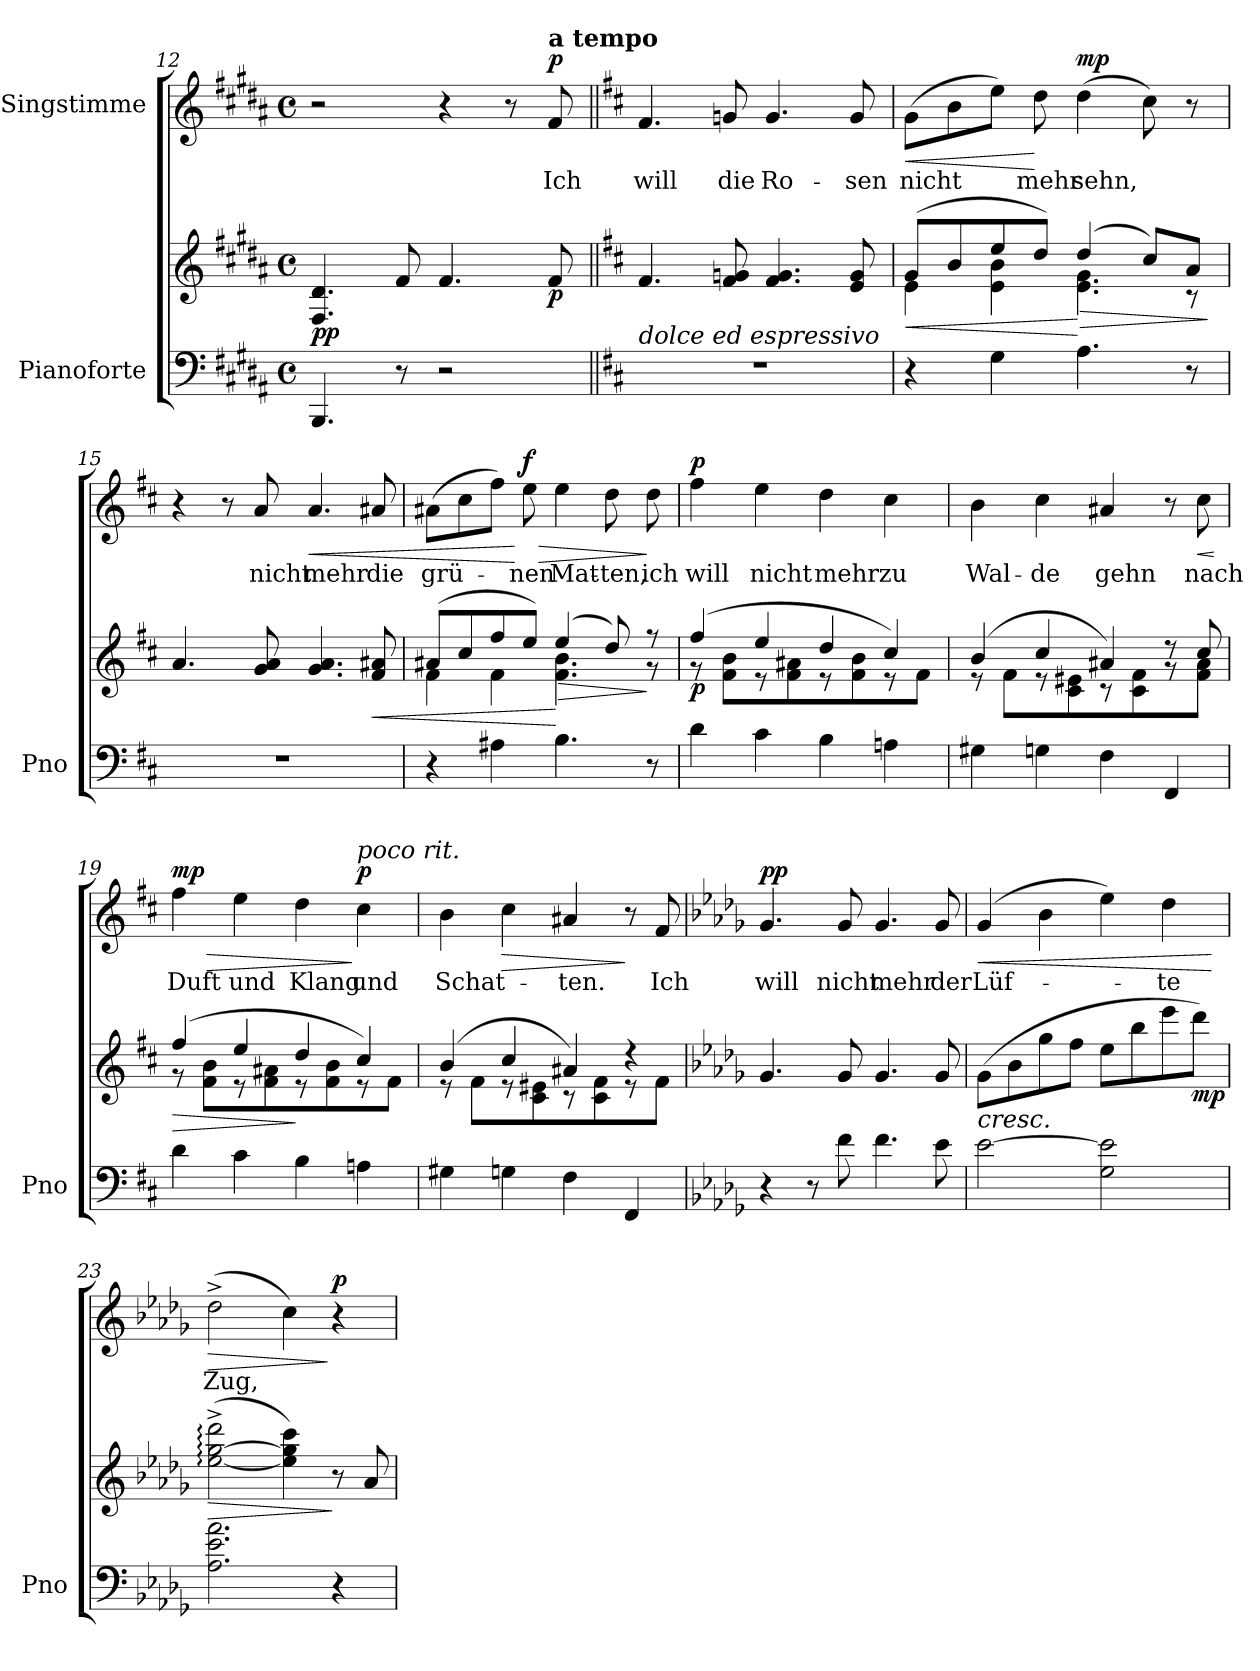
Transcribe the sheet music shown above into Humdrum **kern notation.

**kern	**kern	**dynam	**kern	**text	**dynam
*part2	*part2	*part2	*part1	*part1	*part1
*staff3	*staff2	*staff2/3	*staff1	*staff1	*staff1
*I"Pianoforte	*	*	*I"Singstimme	*	*
*I'Pno	*	*	*	*	*
*clefF4	*clefG2	*	*clefG2	*	*
*k[f#c#g#d#a#]	*k[f#c#g#d#a#]	*	*k[f#c#g#d#a#]	*	*
*M4/4	*M4/4	*	*M4/4	*	*
*met(c)	*met(c)	*	*met(c)	*	*
*MM152	*MM152	*	*MM152	*	*
=12	=12	=12	=12	=12	=12
!	!	!LO:DY:b	!	!	!
*	*	*	*^	*	*
4.BBB/	4.F#/ 4.d#/	pp	2r	4.ryy	.	.
*	*	*	*MM146	*	*	*
8r	8f#/	.	.	2ryy	.	.
*	*	*	*MM144	*	*	*
2r	4.f#/	.	4r	.	.	.
*	*	*	*MM140	*	*	*
.	.	.	8r	.	.	.
!	!	!	!LO:TX:a:B:t=a tempo	!	!	!
!	!	!LO:DY:b	!	!	!LO:LY:b	!LO:DY:a
.	8f#/	p	8f#/	8ryy	Ich	p
*	*	*	*v	*v	*	*
!!LO:LB:g=z
=13||	=13||	=13||	=13||	=13||	=13||
*k[f#c#]	*k[f#c#]	*	*k[f#c#]	*	*
*	*	*	*^	*	*
!	!	!	!LO:TX:a:i:t=dolce ed espressivo	!	!	!
!LO:TX:a:i:t=dolce ed espressivo	!	!	!	!	!	!
!	!	!	!	!	!LO:LY:b	!
*	*	*	*v	*v	*	*
1r	4.f#/	.	4.f#/	will	.
!	!	!	!	!LO:LY:b	!
.	8f#/ 8gn/	.	8gn/	die	.
!	!	!	!	!LO:LY:b	!
.	4.f#/ 4.g/	.	4.g/	Ro-	.
!	!	!	!	!LO:LY:b	!
.	8e/ 8g/	.	8g/	-sen	.
=14	=14	=14	=14	=14	=14
!	!	!LO:HP:b	!	!LO:LY:b	!LO:HP:b
*	*^	*	*	*	*
4r	(>8g/L	4e\	<	(>8g\L	nicht	<
.	8b/	.	.	8b\	.	.
4G\	8ee/	4e\ 4b\	.	8ee\J)	.	.
!	!	!	!	!	!LO:LY:b	!
.	8dd/J)	.	.	8dd\	mehr	[
!	!	!	!LO:HP:n=1:b	!	!LO:LY:b	!LO:DY:b
4.A\	(>4dd/	4.e\ 4.g\	[ >	(>4dd\	sehn,	mp
.	8cc#/L)	.	.	8cc#\)	.	.
8r	8a/J	8r	.	8r	.	.
*	*v	*v	*	*	*	*
.	.	]	.	.	.
=15	=15	=15	=15	=15	=15
1r	4.a/	.	4r	.	.
.	.	.	8r	.	.
!	!	!	!	!LO:LY:b	!
.	8g/ 8a/	.	8a/	nicht	.
!	!	!	!	!LO:LY:b	!LO:HP:b
.	4.g/ 4.a/	.	4.a/	mehr	<
!	!	!LO:HP:b	!	!LO:LY:b	!
.	8f#/ 8a#X/	<	8a#X/	die	.
=16	=16	=16	=16	=16	=16
*	*^	*	*	*	*
!	!	!	!	!	!LO:LY:b	!
4r	(>8a#X/L	4f#\	.	(>8a#X\L	grü-	.
.	8cc#/	.	.	8cc#\	.	.
4A#X\	8ff#/	4f#\	.	8ff#\J)	.	.
!	!	!	!	!	!LO:LY:b	!LO:HP:n=1:b
!	!	!	!	!	!	!LO:DY:n=1:b
.	8ee/J)	.	.	8ee\	-nen	[ > f
!	!	!	!LO:HP:n=1:b	!	!LO:LY:b	!
4.B\	(>4ee/	4.f#\ 4.b\	[ >	4ee\	Mat-	.
!	!	!	!	!	!LO:LY:b	!
.	8dd/)	.	.	8dd\	-ten,	.
!	!	!	!	!	!LO:LY:b	!
8r	8r	8r	]	8dd\	ich	]
=17	=17	=17	=17	=17	=17	=17
!	!	!	!LO:DY:b	!	!LO:LY:b	!LO:DY:a
4d\	(>4ff#/	8r	p	4ff#\	will	p
.	.	8f#\ 8b\L	.	.	.	.
!	!	!	!	!	!LO:LY:b	!
4c#\	4ee/	8r	.	4ee\	nicht	.
.	.	8f#\ 8a#X\	.	.	.	.
!	!	!	!	!	!LO:LY:b	!
4B\	4dd/	8r	.	4dd\	mehr	.
.	.	8f#\ 8b\	.	.	.	.
!	!	!	!	!	!LO:LY:b	!
4An\	4cc#/)	8r	.	4cc#\	zu	.
.	.	8f#\J	.	.	.	.
!!LO:LB:g=z
=18	=18	=18	=18	=18	=18	=18
!	!	!	!	!	!LO:LY:b	!
4G#X\	(>4b/	8r	.	4b\	Wal-	.
.	.	8f#\L	.	.	.	.
!	!	!	!	!	!LO:LY:b	!
4Gn\	4cc#/	8r	.	4cc#\	-de	.
.	.	8c#\ 8e#X\	.	.	.	.
!	!	!	!	!	!LO:LY:b	!
4F#\	4a#X/)	8r	.	4a#X/	gehn	.
.	.	8c#\ 8f#\	.	.	.	.
4FF#/	8r	8r	.	8r	.	.
!	!	!	!	!	!LO:LY:b	!LO:HP:b
.	8cc#/	8f#\ 8a#\J	.	8cc#\	nach	<
*	*v	*v	*	*	*	*
.	.	.	.	.	[
=19	=19	=19	=19	=19	=19
!	!	!LO:HP:b	!	!LO:LY:b	!LO:HP:b
*	*^	*	*	*	*
!	!	!	!	!	!	!LO:DY:n=1:b
*	*	*	*	*^	*	*
4d\	(>4ff#/	8r	>	4ff#\	2..ryy	Duft	> mp
.	.	8f#\ 8b\L	.	.	.	.	.
!	!	!	!	!	!	!LO:LY:b	!
4c#\	4ee/	8r	.	4ee\	.	und	.
.	.	8f#\ 8a#X\	.	.	.	.	.
!	!	!	!	!	!	!LO:LY:b	!
4B\	4dd/	8r	]	4dd\	.	Klang	.
.	.	8f#\ 8b\	.	.	.	.	.
*	*	*	*	*MM168	*	*	*
!	!	!	!	!LO:TX:a:i:t=poco rit.	!	!	!
!	!	!	!	!	!	!LO:LY:b	!LO:DY:n=2:b
4An\	4cc#/)	8r	.	4cc#\	.	und	] p
*	*	*	*	*MM166	*	*	*
.	.	8f#\J	.	.	8ryy	.	.
*	*	*	*	*v	*v	*	*
=20	=20	=20	=20	=20	=20	=20
*	*	*	*	*MM164	*	*
*	*	*	*	*^	*	*
!	!	!	!	!	!	!LO:LY:b	!
*	*	*	*	*^	*^	*	*
4G#X\	(>4b/	8r	.	4b\	8ryy	4.ryy	2ryy	Schat-	.
*	*	*	*	*MM162	*	*	*	*	*
.	.	8f#\L	.	.	2..ryy	.	.	.	.
*	*	*	*	*MM160	*	*	*	*	*
!	!	!	!	!	!	!	!	!	!LO:HP:b
4Gn\	4cc#/	8r	.	4cc#\	.	.	.	.	>
*	*	*	*	*MM158	*	*	*	*	*
.	.	8c#\ 8e#X\	.	.	.	2ryy	.	.	.
*	*	*	*	*MM156	*	*	*	*	*
!	!	!	!	!	!	!	!	!LO:LY:b	!
4F#\	4a#X/)	8r	.	4a#X/	.	.	8ryy	-ten.	.
*	*	*	*	*MM154	*	*	*	*	*
.	.	8c#\ 8f#\	.	.	.	.	4.ryy	.	.
*	*	*	*	*MM152	*	*	*	*	*
4FF#/	4r	8r	.	8r	.	.	.	.	]
*	*	*	*	*MM150	*	*	*	*	*
!	!	!	!	!	!	!	!	!LO:LY:b	!
.	.	8f#\J	.	8f#/	.	8ryy	.	Ich	.
*	*v	*v	*	*	*	*	*	*	*
*	*	*	*v	*v	*v	*v	*	*
=21	=21	=21	=21	=21	=21
*k[b-e-a-d-g-]	*k[b-e-a-d-g-]	*	*k[b-e-a-d-g-]	*	*
*	*^	*	*^	*	*
*	*	*	*	*	*^	*	*
*	*	*	*	*	*	*^	*	*
!	!	!	!	!LO:TX:a:B:t=sehr zart und innig	!	!	!	!	!
!	!	!	!LO:DY:b	!	!	!	!	!LO:LY:b	!LO:DY:a
*	*v	*v	*	*	*	*	*	*	*
*	*	*	*v	*v	*v	*v	*	*
4r	4.g-/	other-dynamics	4.g-/	will	pp
8r	.	.	.	.	.
!	!	!	!	!LO:LY:b	!
8f\	8g-/	.	8g-/	nicht	.
!	!	!	!	!LO:LY:b	!
4.f\	4.g-/	.	4.g-/	mehr	.
!	!	!	!	!LO:LY:b	!
8e-\	8g-/	.	8g-/	der	.
=22	=22	=22	=22	=22	=22
!	!	!LO:HP:b	!	!LO:LY:b	!LO:HP:b
[2e-\	(>8g-\L	<	(>4g-/	Lüf-	<
.	8b-\	.	.	.	.
.	8gg-\	.	4b-\	.	.
.	8ff\J	.	.	.	.
2G-\ 2e-\]	8ee-\L	.	4ee-\)	.	.
.	8bb-\	.	.	.	.
!	!	!	!	!LO:LY:b	!
.	8eee-\	.	4dd-\	-te	.
!	!	!LO:DY:b	!	!	!
.	8ddd-\J)	mp	.	.	.
.	.	[	.	.	[
!!LO:LB:g=z
=23	=23	=23	=23	=23	=23
!	!	!LO:HP:b	!	!LO:LY:b	!LO:HP:b
2.A-\ 2.e-\ 2.a-\	(>[2ee-\:^ [2gg-\:^ 2ddd-\:^	>	(>2dd-^\	Zug,	>
.	4ee-\] 4gg-\] 4ccc\)	.	4cc\)	.	.
!	!	!	!	!	!LO:DY:n=1:b
4r	8r	]	4r	.	] p
.	8a-/	.	.	.	.
=	=	=	=	=	=
*-	*-	*-	*-	*-	*-
